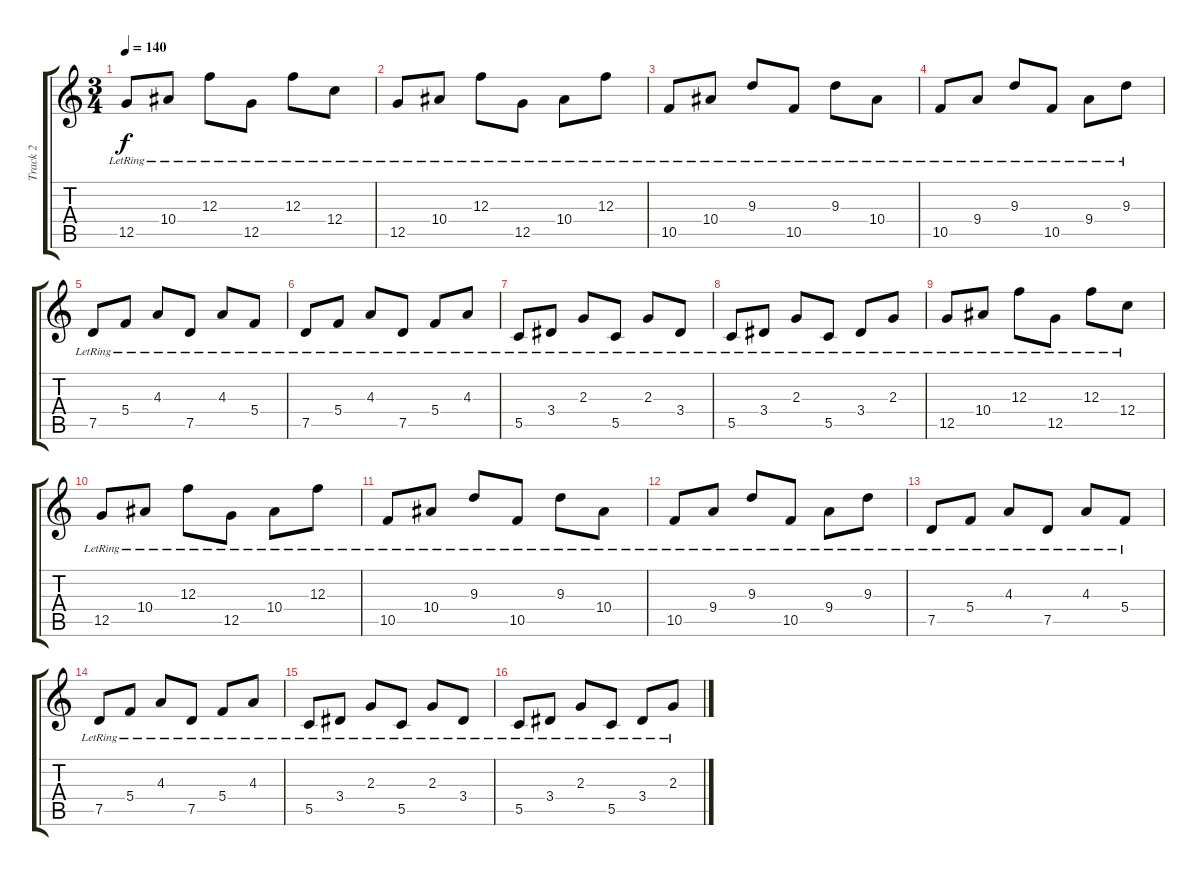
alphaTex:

\track ("Track 2" "Track 2") {instrument distortionguitar}
\staff {score tabs}
\tuning (D4 A3 F3 C3 G2 C2) {hide}
\ts (3 4)
\tempo 140
\clef g2
\ks c
12.5{lr}.8{dy f} 10.4{lr}.8 12.3{lr}.8 12.5{lr}.8 12.3{lr}.8 12.4{lr}.8 |
12.5{lr}.8 10.4{lr}.8 12.3{lr}.8 12.5{lr}.8 10.4{lr}.8 12.3{lr}.8 |
10.5{lr}.8 10.4{lr}.8 9.3{lr}.8 10.5{lr}.8 9.3{lr}.8 10.4{lr}.8 |
10.5{lr}.8 9.4{lr}.8 9.3{lr}.8 10.5{lr}.8 9.4{lr}.8 9.3{lr}.8 |
7.5{lr}.8 5.4{lr}.8 4.3{lr}.8 7.5{lr}.8 4.3{lr}.8 5.4{lr}.8 |
7.5{lr}.8 5.4{lr}.8 4.3{lr}.8 7.5{lr}.8 5.4{lr}.8 4.3{lr}.8 |
5.5{lr}.8 3.4{lr}.8 2.3{lr}.8 5.5{lr}.8 2.3{lr}.8 3.4{lr}.8 |
5.5{lr}.8 3.4{lr}.8 2.3{lr}.8 5.5{lr}.8 3.4{lr}.8 2.3{lr}.8 |
12.5{lr}.8 10.4{lr}.8 12.3{lr}.8 12.5{lr}.8 12.3{lr}.8 12.4{lr}.8 |
12.5{lr}.8 10.4{lr}.8 12.3{lr}.8 12.5{lr}.8 10.4{lr}.8 12.3{lr}.8 |
10.5{lr}.8 10.4{lr}.8 9.3{lr}.8 10.5{lr}.8 9.3{lr}.8 10.4{lr}.8 |
10.5{lr}.8 9.4{lr}.8 9.3{lr}.8 10.5{lr}.8 9.4{lr}.8 9.3{lr}.8 |
7.5{lr}.8 5.4{lr}.8 4.3{lr}.8 7.5{lr}.8 4.3{lr}.8 5.4{lr}.8 |
7.5{lr}.8 5.4{lr}.8 4.3{lr}.8 7.5{lr}.8 5.4{lr}.8 4.3{lr}.8 |
5.5{lr}.8 3.4{lr}.8 2.3{lr}.8 5.5{lr}.8 2.3{lr}.8 3.4{lr}.8 |
5.5{lr}.8 3.4{lr}.8 2.3{lr}.8 5.5{lr}.8 3.4{lr}.8 2.3{lr}.8
